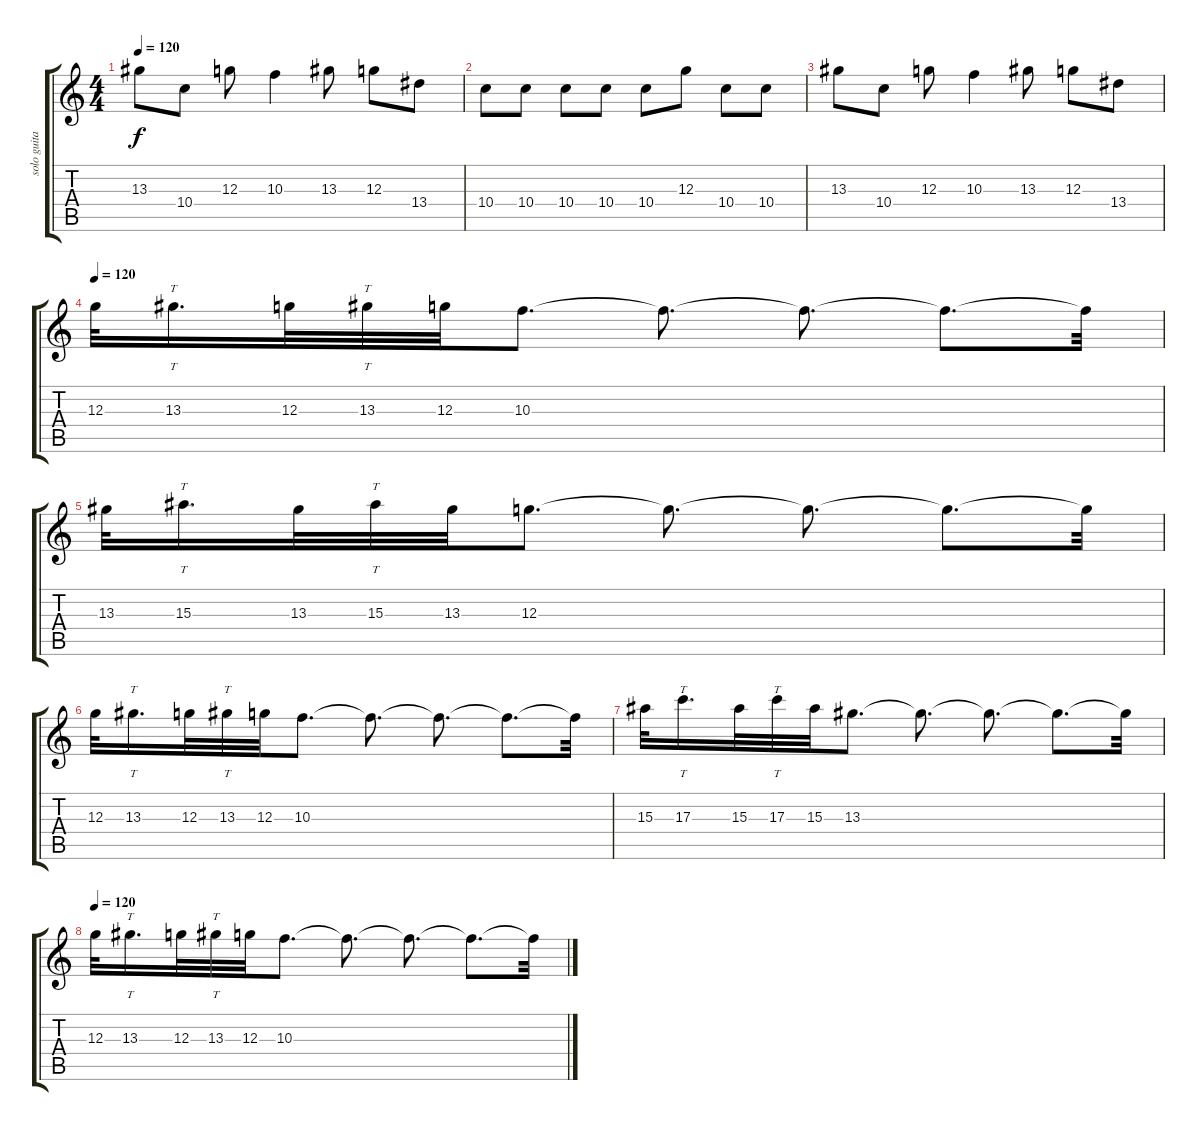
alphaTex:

\track ("solo guitar" "solo guita") {instrument distortionguitar}
\staff {score tabs}
\tuning (E4 B3 G3 D3 A2 E2) {hide}
\ts (4 4)
\tempo 120
\clef g2
\ks c
13.3.8{dy f} 10.4.8 12.3.8 10.3.4 13.3.8 12.3.8 13.4.8 |
10.4.8 10.4.8 10.4.8 10.4.8 10.4.8 12.3.8 10.4.8 10.4.8 |
13.3.8 10.4.8 12.3.8 10.3.4 13.3.8 12.3.8 13.4.8 |
\tempo 120
12.3.32 13.3.16{tt d} 12.3.32 13.3.32{tt} 12.3.32 10.3.8{d} 10.3{t}.8{d} 10.3{t}.8{d} 10.3{t}.8{d} 10.3{t}.32 |
13.3.32 15.3.16{tt d} 13.3.32 15.3.32{tt} 13.3.32 12.3.8{d} 12.3{t}.8{d} 12.3{t}.8{d} 12.3{t}.8{d} 12.3{t}.32 |
12.3.32 13.3.16{tt d} 12.3.32 13.3.32{tt} 12.3.32 10.3.8{d} 10.3{t}.8{d} 10.3{t}.8{d} 10.3{t}.8{d} 10.3{t}.32 |
15.3.32 17.3.16{tt d} 15.3.32 17.3.32{tt} 15.3.32 13.3.8{d} 13.3{t}.8{d} 13.3{t}.8{d} 13.3{t}.8{d} 13.3{t}.32 |
\tempo 120
12.3.32 13.3.16{tt d} 12.3.32 13.3.32{tt} 12.3.32 10.3.8{d} 10.3{t}.8{d} 10.3{t}.8{d} 10.3{t}.8{d} 10.3{t}.32
